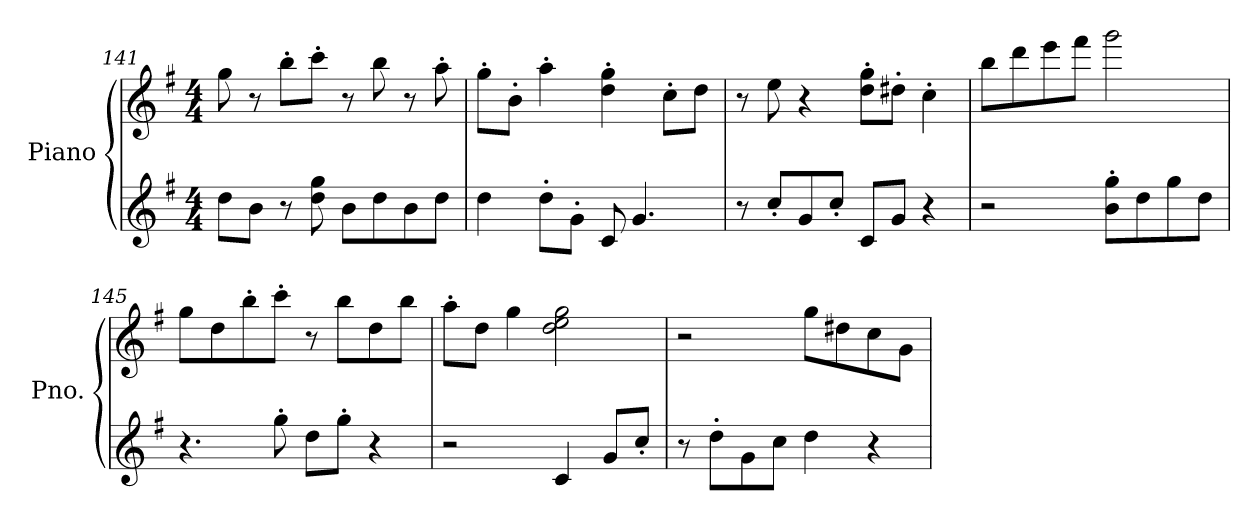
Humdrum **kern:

**kern	**kern
*part1	*part1
*staff2	*staff1
*I"Piano	*
*I'Pno.	*
*clefG2	*clefG2
*k[f#]	*k[f#]
*M4/4	*M4/4
=141	=141
8dd\L	8gg\
8b\J	8r
8r	8bb'\L
8dd\ 8gg\	8ccc'\J
8b\L	8r
8dd\	8bb\
8b\	8r
8dd\J	8aa'\
=142	=142
4dd\	8gg'\L
.	8b'\J
8dd'\L	4aa'\
8g'\J	.
8c/	4dd\' 4gg\'
4.g/	.
.	8cc'\L
.	8dd\J
=143	=143
8r	8r
8cc'/L	8ee\
8g/	4r
8cc'/J	.
8c/L	8dd\' 8gg\'L
8g/J	8dd#X'\J
4r	4cc'\
=144	=144
2r	8bb\L
.	8ddd\
.	8eee\
.	8fff#\J
8b\' 8gg\'L	2ggg\
8dd\	.
8gg\	.
8dd\J	.
!!LO:LB:g=z
=145	=145
4.r	8gg\L
.	8dd\
.	8bb'\
8gg'\	8ccc'\J
8dd\L	8r
8gg'\J	8bb\L
4r	8dd\
.	8bb\J
=146	=146
2r	8aa'\L
.	8dd\J
.	4gg\
4c/	2dd\ 2ee\ 2gg\
8g/L	.
8cc'/J	.
=147	=147
8r	2r
8dd'\L	.
8g\	.
8cc\J	.
4dd\	8gg\L
.	8dd#X\
4r	8cc\
.	8g\J
=	=
*-	*-
